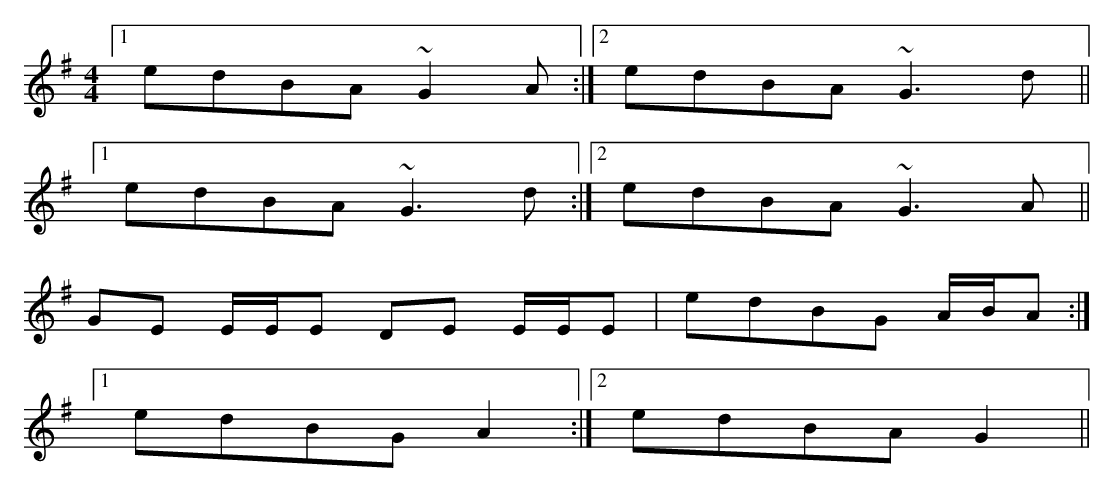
X:1
M:4/4
K:G
[1 edBA ~G2A:|2 edBA ~G3d||
[1 edBA ~G3d:|2 edBA ~G3A||
GE E/E/E DE E/E/E|edBG A/B/A:|
[1 edBG A2:|2 edBA G2||
